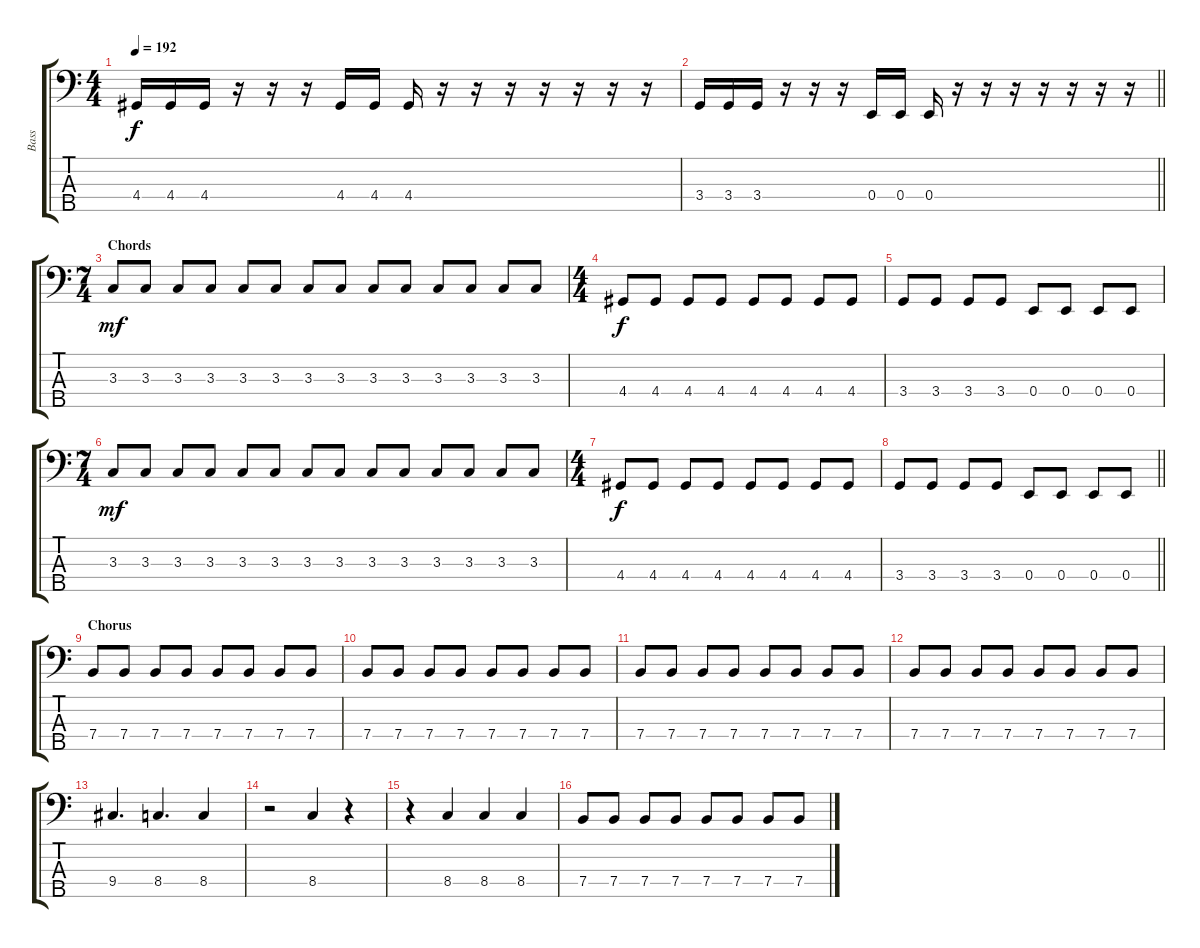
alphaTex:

\track ("Bass" "Bass") {instrument electricbassfinger}
\staff {score tabs}
\tuning (G2 D2 A1 E1 B0) {hide}
\ts (4 4)
\tempo 192
\clef f4
\ks c
4.4.16{dy f} 4.4.16 4.4.16 r.16 r.16 r.16 4.4.16 4.4.16 4.4.16 r.16 r.16 r.16 r.16 r.16 r.16 r.16 |
\barLineRight lightlight
3.4.16 3.4.16 3.4.16 r.16 r.16 r.16 0.4.16 0.4.16 0.4.16 r.16 r.16 r.16 r.16 r.16 r.16 r.16 |
\ts (7 4)
\section ("" "Chords")
3.3.8{dy mf volume 12} 3.3.8 3.3.8 3.3.8 3.3.8 3.3.8 3.3.8 3.3.8 3.3.8 3.3.8 3.3.8 3.3.8 3.3.8 3.3.8 |
\ts (4 4)
4.4.8{dy f} 4.4.8 4.4.8 4.4.8 4.4.8 4.4.8 4.4.8 4.4.8 |
3.4.8 3.4.8 3.4.8 3.4.8 0.4.8 0.4.8 0.4.8 0.4.8 |
\ts (7 4)
3.3.8{dy mf volume 12} 3.3.8 3.3.8 3.3.8 3.3.8 3.3.8 3.3.8 3.3.8 3.3.8 3.3.8 3.3.8 3.3.8 3.3.8 3.3.8 |
\ts (4 4)
4.4.8{dy f} 4.4.8 4.4.8 4.4.8 4.4.8 4.4.8 4.4.8 4.4.8 |
\barLineRight lightlight
3.4.8 3.4.8 3.4.8 3.4.8 0.4.8 0.4.8 0.4.8 0.4.8 |
\section ("" "Chorus")
7.4.8 7.4.8 7.4.8 7.4.8 7.4.8 7.4.8 7.4.8 7.4.8 |
7.4.8 7.4.8 7.4.8 7.4.8 7.4.8 7.4.8 7.4.8 7.4.8 |
7.4.8 7.4.8 7.4.8 7.4.8 7.4.8 7.4.8 7.4.8 7.4.8 |
7.4.8 7.4.8 7.4.8 7.4.8 7.4.8 7.4.8 7.4.8 7.4.8 |
9.4.4{d} 8.4.4{d} 8.4.4 |
r.2 8.4.4 r.4 |
r.4 8.4.4 8.4.4 8.4.4 |
7.4.8 7.4.8 7.4.8 7.4.8 7.4.8 7.4.8 7.4.8 7.4.8
